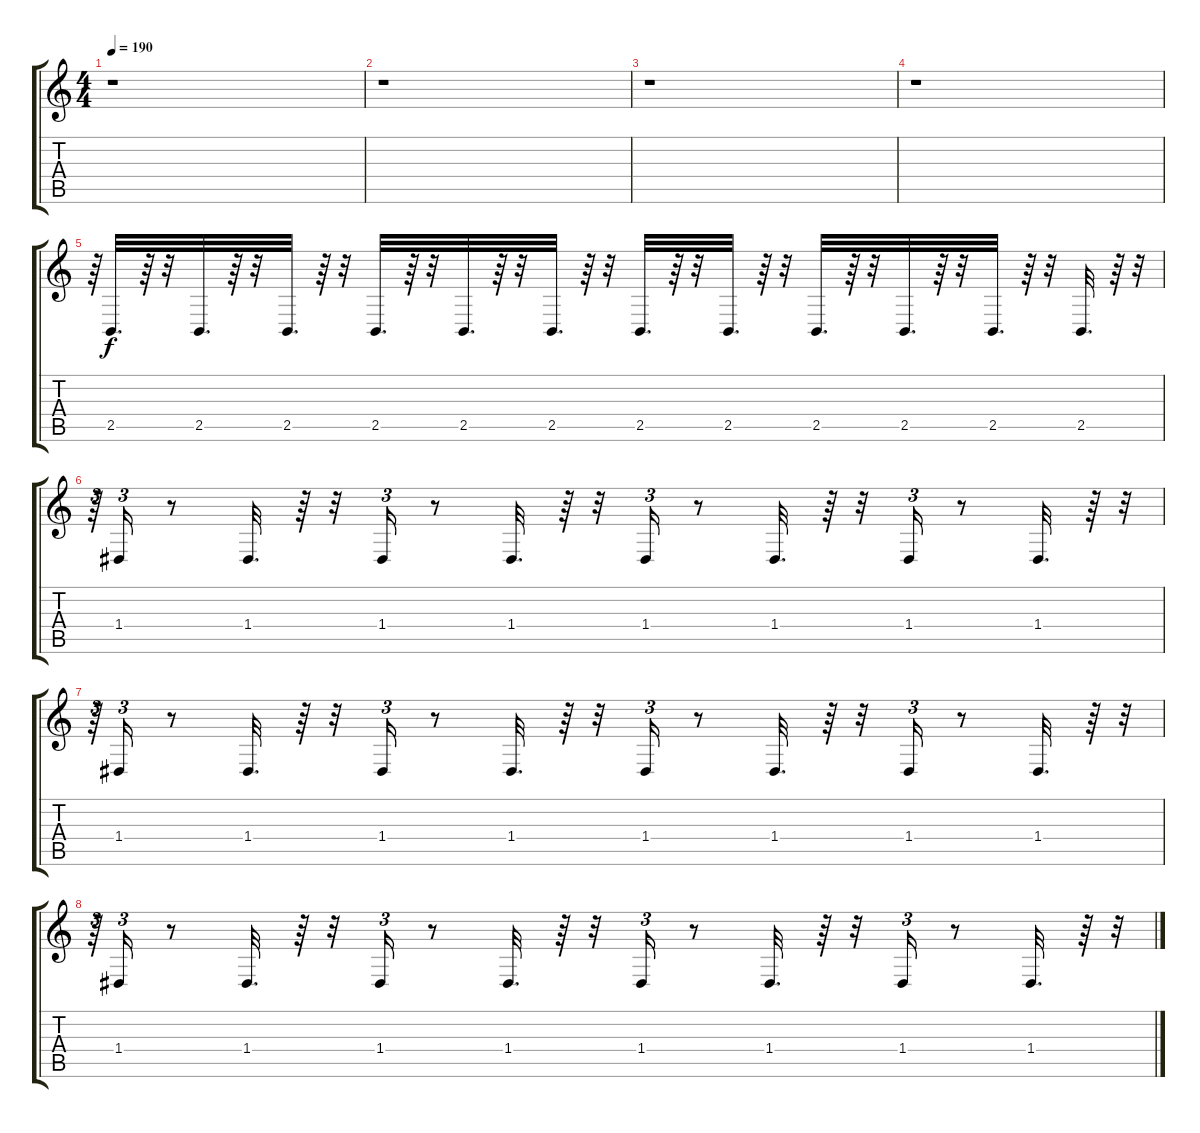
\track "" {instrument acousticgrandpiano}
\staff {score tabs}
\tuning (E4 B3 G3 D3 A2 E2) {hide}
\ts (4 4)
\tempo 190
\clef g2
\ks c
r.1{dy f} |
r.1 |
r.1 |
r.1 |
r.64{tu (3 2)} 2.5.32{d} r.64 r.32 2.5.32{d} r.64 r.32 2.5.32{d} r.64 r.32 2.5.32{d} r.64 r.32 2.5.32{d} r.64 r.32 2.5.32{d} r.64 r.32 2.5.32{d} r.64 r.32 2.5.32{d} r.64 r.32 2.5.32{d} r.64 r.32 2.5.32{d} r.64 r.32 2.5.32{d} r.64 r.32 2.5.32{d} r.64 r.32{tu (3 2)} |
r.64{tu (3 2)} 1.4.16{tu (3 2)} r.8 1.4.32{d} r.64 r.32 1.4.16{tu (3 2)} r.8 1.4.32{d} r.64 r.32 1.4.16{tu (3 2)} r.8 1.4.32{d} r.64 r.32 1.4.16{tu (3 2)} r.8 1.4.32{d} r.64 r.32{tu (3 2)} |
r.64{tu (3 2)} 1.4.16{tu (3 2)} r.8 1.4.32{d} r.64 r.32 1.4.16{tu (3 2)} r.8 1.4.32{d} r.64 r.32 1.4.16{tu (3 2)} r.8 1.4.32{d} r.64 r.32 1.4.16{tu (3 2)} r.8 1.4.32{d} r.64 r.32{tu (3 2)} |
r.64{tu (3 2)} 1.4.16{tu (3 2)} r.8 1.4.32{d} r.64 r.32 1.4.16{tu (3 2)} r.8 1.4.32{d} r.64 r.32 1.4.16{tu (3 2)} r.8 1.4.32{d} r.64 r.32 1.4.16{tu (3 2)} r.8 1.4.32{d} r.64 r.32{tu (3 2)}
